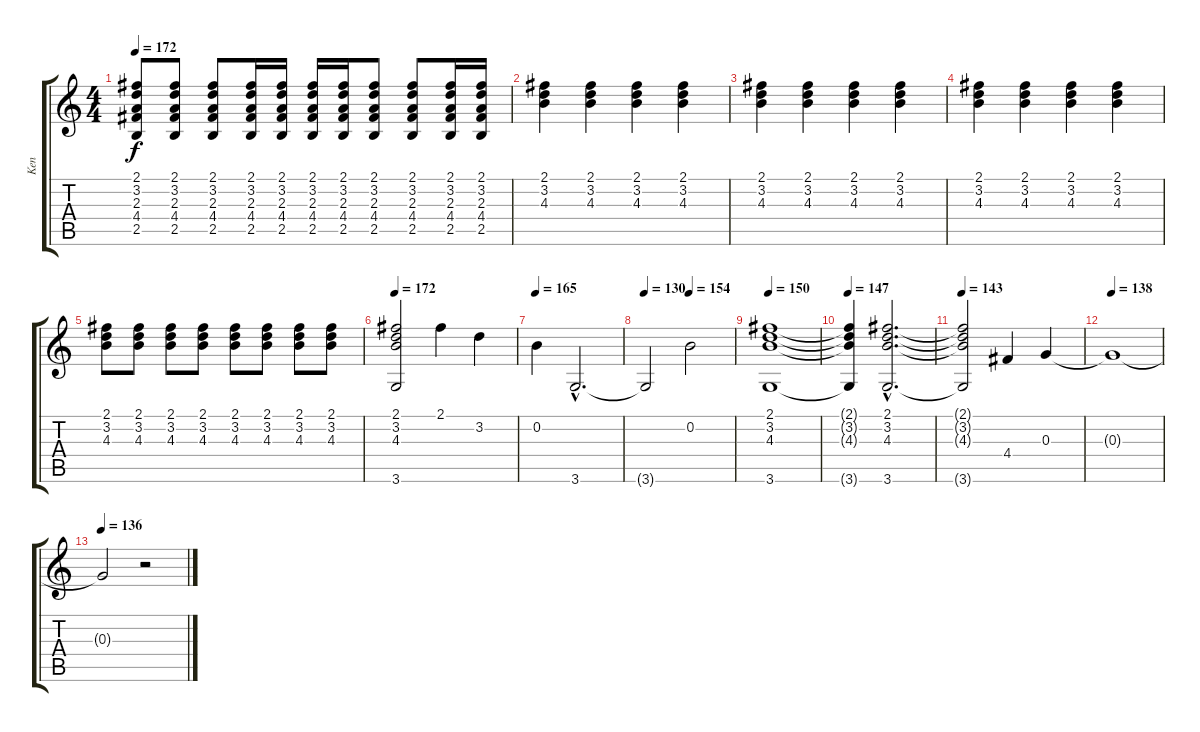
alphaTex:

\track ("Ken" "Ken") {instrument distortionguitar}
\staff {score tabs}
\tuning (E4 B3 G3 D3 A2 E2) {hide}
\ts (4 4)
\tempo 172
\clef g2
\ks c
(2.1 3.2 2.3 4.4 2.5).8{dy f} (2.1 3.2 2.3 4.4 2.5).8 (2.1 3.2 2.3 4.4 2.5).8 (2.1 3.2 2.3 4.4 2.5).16 (2.1 3.2 2.3 4.4 2.5).16 (2.1 3.2 2.3 4.4 2.5).16 (2.1 3.2 2.3 4.4 2.5).16 (2.1 3.2 2.3 4.4 2.5).8 (2.1 3.2 2.3 4.4 2.5).8 (2.1 3.2 2.3 4.4 2.5).16 (2.1 3.2 2.3 4.4 2.5).16 |
(2.1 3.2 4.3).4 (2.1 3.2 4.3).4 (2.1 3.2 4.3).4 (2.1 3.2 4.3).4 |
(2.1 3.2 4.3).4 (2.1 3.2 4.3).4 (2.1 3.2 4.3).4 (2.1 3.2 4.3).4 |
(2.1 3.2 4.3).4 (2.1 3.2 4.3).4 (2.1 3.2 4.3).4 (2.1 3.2 4.3).4 |
(2.1 3.2 4.3).8 (2.1 3.2 4.3).8 (2.1 3.2 4.3).8 (2.1 3.2 4.3).8 (2.1 3.2 4.3).8 (2.1 3.2 4.3).8 (2.1 3.2 4.3).8 (2.1 3.2 4.3).8 |
\tempo 172
(2.1 3.2 4.3 3.6).2 2.1.4 3.2.4 |
\tempo 165
0.2.4 3.6{hac}.2{d} |
\tempo 157
\tempo (154 0.5)
\tempo 130
3.6{t}.2 0.2.2 |
\tempo 150
(2.1 3.2 4.3 3.6).1 |
\tempo 147
(2.1{t} 3.2{t} 4.3{t} 3.6{t}).4 (2.1{hac} 3.2{hac} 4.3{hac} 3.6{hac}).2{d} |
\tempo 143
(2.1{t} 3.2{t} 4.3{t} 3.6{t}).2 4.4.4 0.3.4 |
\tempo 138
0.3{t}.1 |
\tempo 136
0.3{t}.2 r.2
